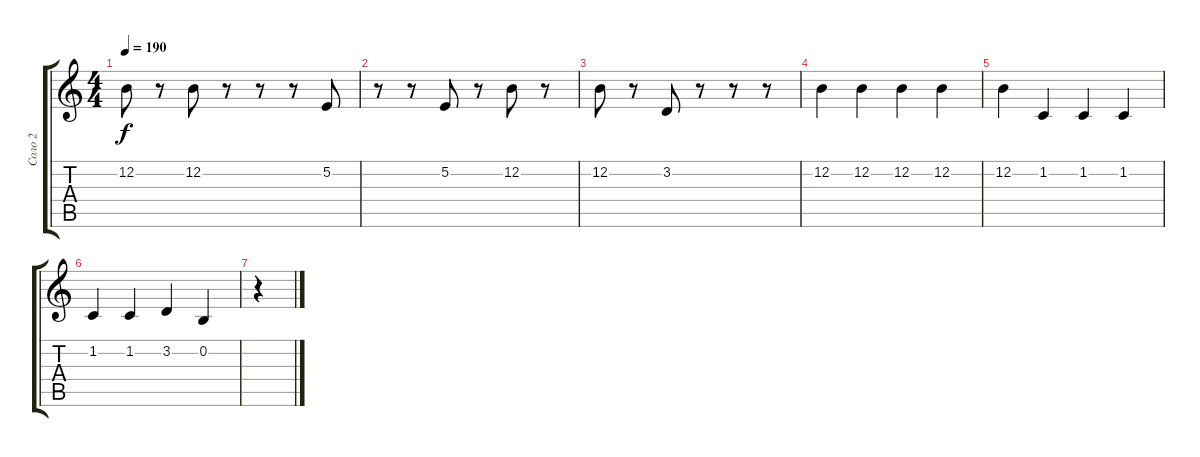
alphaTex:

\track ("Соло 2" "Соло 2") {instrument synthbrass1}
\staff {score tabs}
\tuning (E4 B3 G3 D3 A2 E2) {hide}
\ts (4 4)
\tempo 190
\clef g2
\ks c
12.2.8{dy f} r.8 12.2.8 r.8 r.8 r.8 5.2.8 |
r.8 r.8 5.2.8 r.8 12.2.8 r.8 |
12.2.8 r.8 3.2.8 r.8 r.8 r.8 |
12.2.4 12.2.4 12.2.4 12.2.4 |
12.2.4 1.2.4 1.2.4 1.2.4 |
1.2.4 1.2.4 3.2.4 0.2.4 |
r.4
